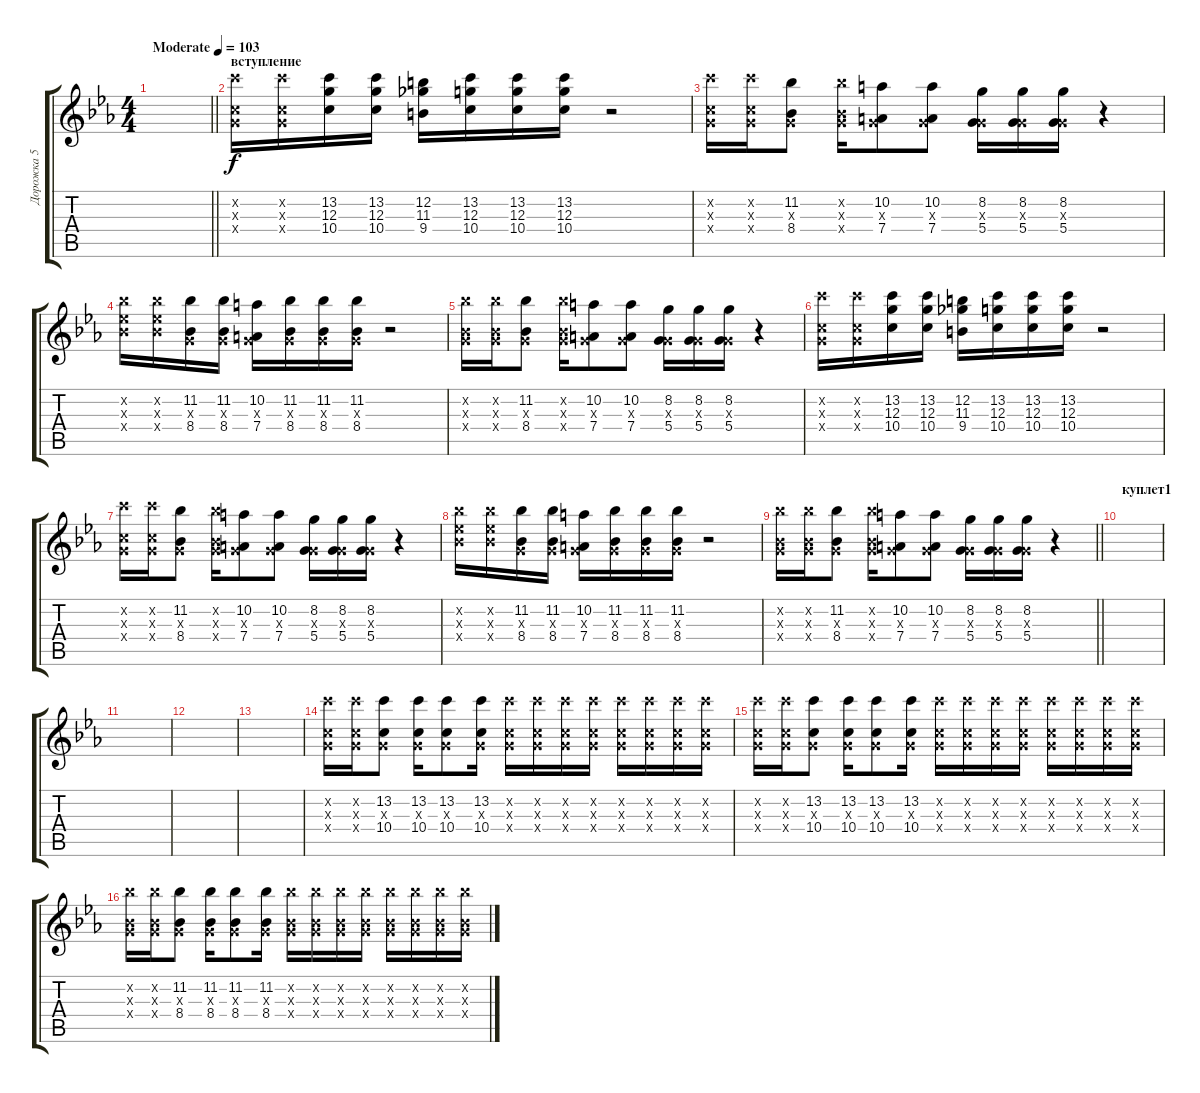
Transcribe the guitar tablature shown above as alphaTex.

\track ("Дорожка 5" "Дорожка 5") {instrument electricguitarmuted}
\staff {score tabs}
\tuning (E4 B3 G3 D3 A2 E2) {hide}
\ts (4 4)
\tempo (103 "Moderate")
\clef g2
\barLineRight lightlight
\ks cminor
|
\section ("" "вступление")
(13.2{x} 0.3{x} 10.4{x}).16 (13.2{x} 0.3{x} 10.4{x}).16 (13.2 12.3 10.4).16 (13.2 12.3 10.4).16 (12.2 11.3 9.4).16 (13.2 12.3 10.4).16 (13.2 12.3 10.4).16 (13.2 12.3 10.4).16 r.2 |
(13.2{x} 0.3{x} 10.4{x}).16 (13.2{x} 0.3{x} 10.4{x}).16 (11.2 0.3{x} 8.4).8 (11.2{x} 0.3{x} 8.4{x}).16 (10.2 0.3{x} 7.4).8 (10.2 0.3{x} 7.4).8 (8.2 0.3{x} 5.4).16 (8.2 0.3{x} 5.4).16 (8.2 0.3{x} 5.4).16 r.4 |
(11.2{x} 8.3{x} 8.4{x}).16 (11.2{x} 8.3{x} 8.4{x}).16 (11.2 0.3{x} 8.4).16 (11.2 0.3{x} 8.4).16 (10.2 0.3{x} 7.4).16 (11.2 0.3{x} 8.4).16 (11.2 0.3{x} 8.4).16 (11.2 0.3{x} 8.4).16 r.2 |
(11.2{x} 0.3{x} 8.4{x}).16 (11.2{x} 0.3{x} 8.4{x}).16 (11.2 0.3{x} 8.4).8 (11.2{x} 0.3{x} 8.4{x}).16 (10.2 0.3{x} 7.4).8 (10.2 0.3{x} 7.4).8 (8.2 0.3{x} 5.4).16 (8.2 0.3{x} 5.4).16 (8.2 0.3{x} 5.4).16 r.4 |
(13.2{x} 0.3{x} 10.4{x}).16 (13.2{x} 0.3{x} 10.4{x}).16 (13.2 12.3 10.4).16 (13.2 12.3 10.4).16 (12.2 11.3 9.4).16 (13.2 12.3 10.4).16 (13.2 12.3 10.4).16 (13.2 12.3 10.4).16 r.2 |
(13.2{x} 0.3{x} 10.4{x}).16 (13.2{x} 0.3{x} 10.4{x}).16 (11.2 0.3{x} 8.4).8 (11.2{x} 0.3{x} 8.4{x}).16 (10.2 0.3{x} 7.4).8 (10.2 0.3{x} 7.4).8 (8.2 0.3{x} 5.4).16 (8.2 0.3{x} 5.4).16 (8.2 0.3{x} 5.4).16 r.4 |
(11.2{x} 8.3{x} 8.4{x}).16 (11.2{x} 8.3{x} 8.4{x}).16 (11.2 0.3{x} 8.4).16 (11.2 0.3{x} 8.4).16 (10.2 0.3{x} 7.4).16 (11.2 0.3{x} 8.4).16 (11.2 0.3{x} 8.4).16 (11.2 0.3{x} 8.4).16 r.2 |
\barLineRight lightlight
(11.2{x} 0.3{x} 8.4{x}).16 (11.2{x} 0.3{x} 8.4{x}).16 (11.2 0.3{x} 8.4).8 (11.2{x} 0.3{x} 8.4{x}).16 (10.2 0.3{x} 7.4).8 (10.2 0.3{x} 7.4).8 (8.2 0.3{x} 5.4).16 (8.2 0.3{x} 5.4).16 (8.2 0.3{x} 5.4).16 r.4 |
\section ("" "куплет1")
|
|
|
|
(13.2{x} 0.3{x} 10.4{x}).16 (13.2{x} 0.3{x} 10.4{x}).16 (13.2 0.3{x} 10.4).8 (13.2 0.3{x} 10.4).16 (13.2 0.3{x} 10.4).8 (13.2 0.3{x} 10.4).16 (13.2{x} 0.3{x} 10.4{x}).16 (13.2{x} 0.3{x} 10.4{x}).16 (13.2{x} 0.3{x} 10.4{x}).16 (13.2{x} 0.3{x} 10.4{x}).16 (13.2{x} 0.3{x} 10.4{x}).16 (13.2{x} 0.3{x} 10.4{x}).16 (13.2{x} 0.3{x} 10.4{x}).16 (13.2{x} 0.3{x} 10.4{x}).16 |
(13.2{x} 0.3{x} 10.4{x}).16 (13.2{x} 0.3{x} 10.4{x}).16 (13.2 0.3{x} 10.4).8 (13.2 0.3{x} 10.4).16 (13.2 0.3{x} 10.4).8 (13.2 0.3{x} 10.4).16 (13.2{x} 0.3{x} 10.4{x}).16 (13.2{x} 0.3{x} 10.4{x}).16 (13.2{x} 0.3{x} 10.4{x}).16 (13.2{x} 0.3{x} 10.4{x}).16 (13.2{x} 0.3{x} 10.4{x}).16 (13.2{x} 0.3{x} 10.4{x}).16 (13.2{x} 0.3{x} 10.4{x}).16 (13.2{x} 0.3{x} 10.4{x}).16 |
(11.2{x} 0.3{x} 8.4{x}).16 (11.2{x} 0.3{x} 8.4{x}).16 (11.2 0.3{x} 8.4).8 (11.2 0.3{x} 8.4).16 (11.2 0.3{x} 8.4).8 (11.2 0.3{x} 8.4).16 (11.2{x} 0.3{x} 8.4{x}).16 (11.2{x} 0.3{x} 8.4{x}).16 (11.2{x} 0.3{x} 8.4{x}).16 (11.2{x} 0.3{x} 8.4{x}).16 (11.2{x} 0.3{x} 8.4{x}).16 (11.2{x} 0.3{x} 8.4{x}).16 (11.2{x} 0.3{x} 8.4{x}).16 (11.2{x} 0.3{x} 8.4{x}).16
